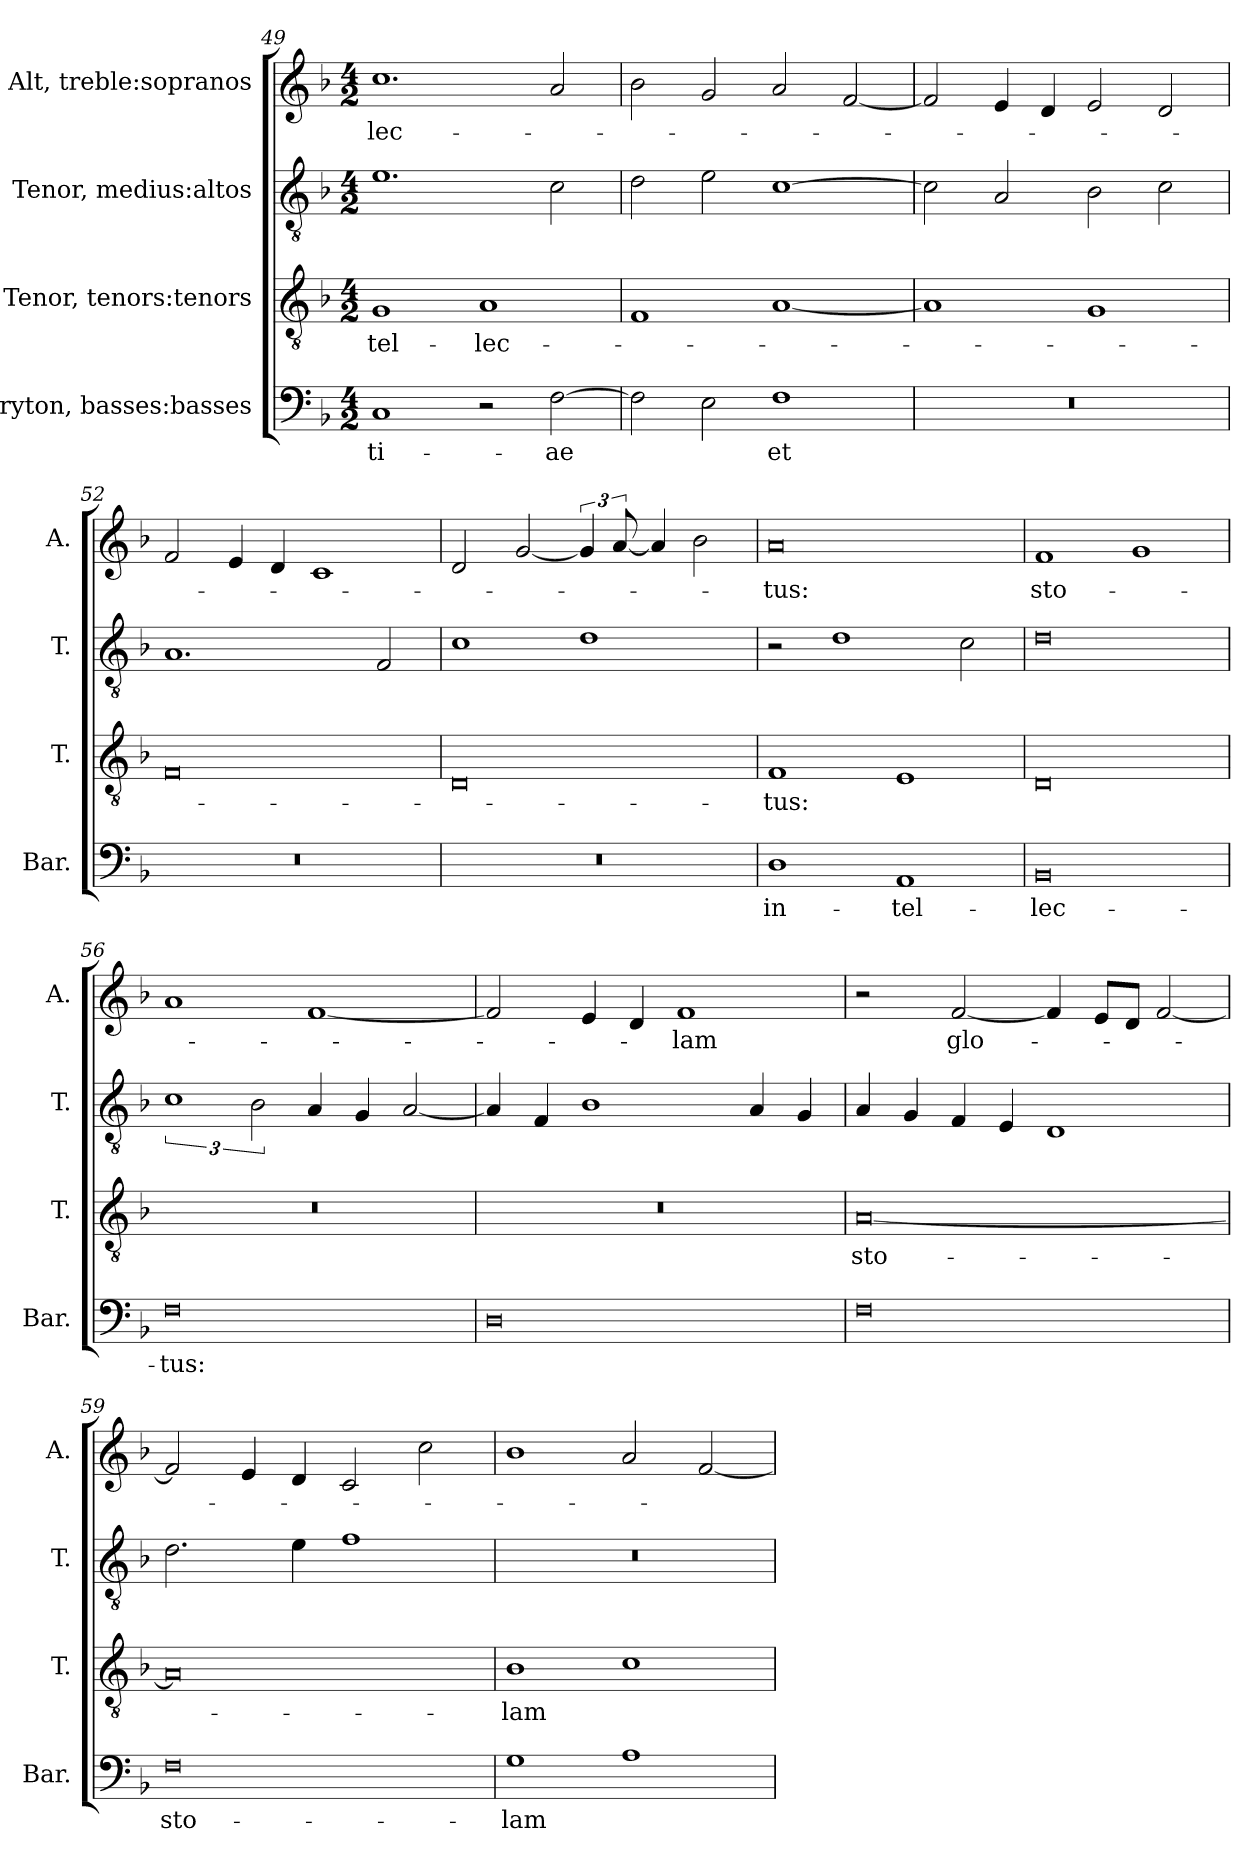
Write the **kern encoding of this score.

**kern	**text	**kern	**text	**kern	**kern	**text
*part4	*part4	*part3	*part3	*part2	*part1	*part1
*staff4	*staff4	*staff3	*staff3	*staff2	*staff1	*staff1
*I"Baryton, basses:basses	*	*I"Tenor, tenors:tenors	*	*I"Tenor, medius:altos	*I"Alt, treble:sopranos	*
*I'Bar.	*	*I'T.	*	*I'T.	*I'A.	*
*clefF4	*	*clefGv2	*	*clefGv2	*clefG2	*
*k[b-]	*	*k[b-]	*	*k[b-]	*k[b-]	*
*M4/2	*	*M4/2	*	*M4/2	*M4/2	*
=49	=49	=49	=49	=49	=49	=49
!	!LO:LY:b	!	!LO:LY:b	!	!	!LO:LY:b
1C	-ti-	1G	-tel-	1.e	1.cc	-lec-
!	!	!	!LO:LY:b	!	!	!
2r	.	1A	-lec-	.	.	.
!	!LO:LY:b	!	!	!	!	!
[2F\	-ae	.	.	2c\	2a/	.
=50	=50	=50	=50	=50	=50	=50
2F\]	.	1F	.	2d\	2b-\	.
2E\	.	.	.	2e\	2g/	.
!	!LO:LY:b	!	!	!	!	!
1F	et	[1A	.	[1c	2a/	.
.	.	.	.	.	[2f/	.
=51	=51	=51	=51	=51	=51	=51
0r	.	1A]	.	2c\]	2f/]	.
.	.	.	.	2A/	4e/	.
.	.	.	.	.	4d/	.
.	.	1G	.	2B-\	2e/	.
.	.	.	.	2c\	2d/	.
=52	=52	=52	=52	=52	=52	=52
0r	.	0F	.	1.A	2f/	.
.	.	.	.	.	4e/	.
.	.	.	.	.	4d/	.
.	.	.	.	.	1c	.
.	.	.	.	2F/	.	.
=53	=53	=53	=53	=53	=53	=53
0r	.	0D	.	1c	2d/	.
.	.	.	.	.	[2g/	.
.	.	.	.	1d	6g/]	.
.	.	.	.	.	[12a/	.
.	.	.	.	.	4a/]	.
.	.	.	.	.	2b-\	.
!!LO:PB:g=z
=54	=54	=54	=54	=54	=54	=54
!	!LO:LY:b	!	!LO:LY:b	!	!	!LO:LY:b
1D	in-	1F	-tus:	2r	0a	-tus:
.	.	.	.	1d	.	.
!	!LO:LY:b	!	!	!	!	!
1AA	-tel-	1E	.	.	.	.
.	.	.	.	2c\	.	.
=55	=55	=55	=55	=55	=55	=55
!	!LO:LY:b	!	!	!	!	!LO:LY:b
0BB-	-lec-	0D	.	0d	1f	sto-
.	.	.	.	.	1g	.
=56	=56	=56	=56	=56	=56	=56
!	!LO:LY:b	!	!	!	!	!
0F	-tus:	0r	.	3%2c	1a	.
.	.	.	.	3B-\	.	.
.	.	.	.	4A/	[1f	.
.	.	.	.	4G/	.	.
.	.	.	.	[2A/	.	.
=57	=57	=57	=57	=57	=57	=57
0D	.	0r	.	4A/]	2f/]	.
.	.	.	.	4F/	.	.
.	.	.	.	1B-	4e/	.
.	.	.	.	.	4d/	.
!	!	!	!	!	!	!LO:LY:b
.	.	.	.	.	1f	-lam
.	.	.	.	4A/	.	.
.	.	.	.	4G/	.	.
=58	=58	=58	=58	=58	=58	=58
!	!	!	!LO:LY:b	!	!	!
0F	.	[0A	sto-	4A/	2r	.
.	.	.	.	4G/	.	.
!	!	!	!	!	!	!LO:LY:b
.	.	.	.	4F/	[2f/	glo-
.	.	.	.	4E/	.	.
.	.	.	.	1D	4f/]	.
.	.	.	.	.	8e/L	.
.	.	.	.	.	8d/J	.
.	.	.	.	.	[2f/	.
=59	=59	=59	=59	=59	=59	=59
!	!LO:LY:b	!	!	!	!	!
0F	sto-	0A]	.	2.d\	2f/]	.
.	.	.	.	.	4e/	.
.	.	.	.	4e\	4d/	.
.	.	.	.	1f	2c/	.
.	.	.	.	.	2cc\	.
!!LO:LB:g=z
=60	=60	=60	=60	=60	=60	=60
!	!LO:LY:b	!	!LO:LY:b	!	!	!
1G	-lam	1B-	-lam	0r	1b-	.
1A	.	1c	.	.	2a/	.
.	.	.	.	.	[2f/	.
=	=	=	=	=	=	=
*-	*-	*-	*-	*-	*-	*-
